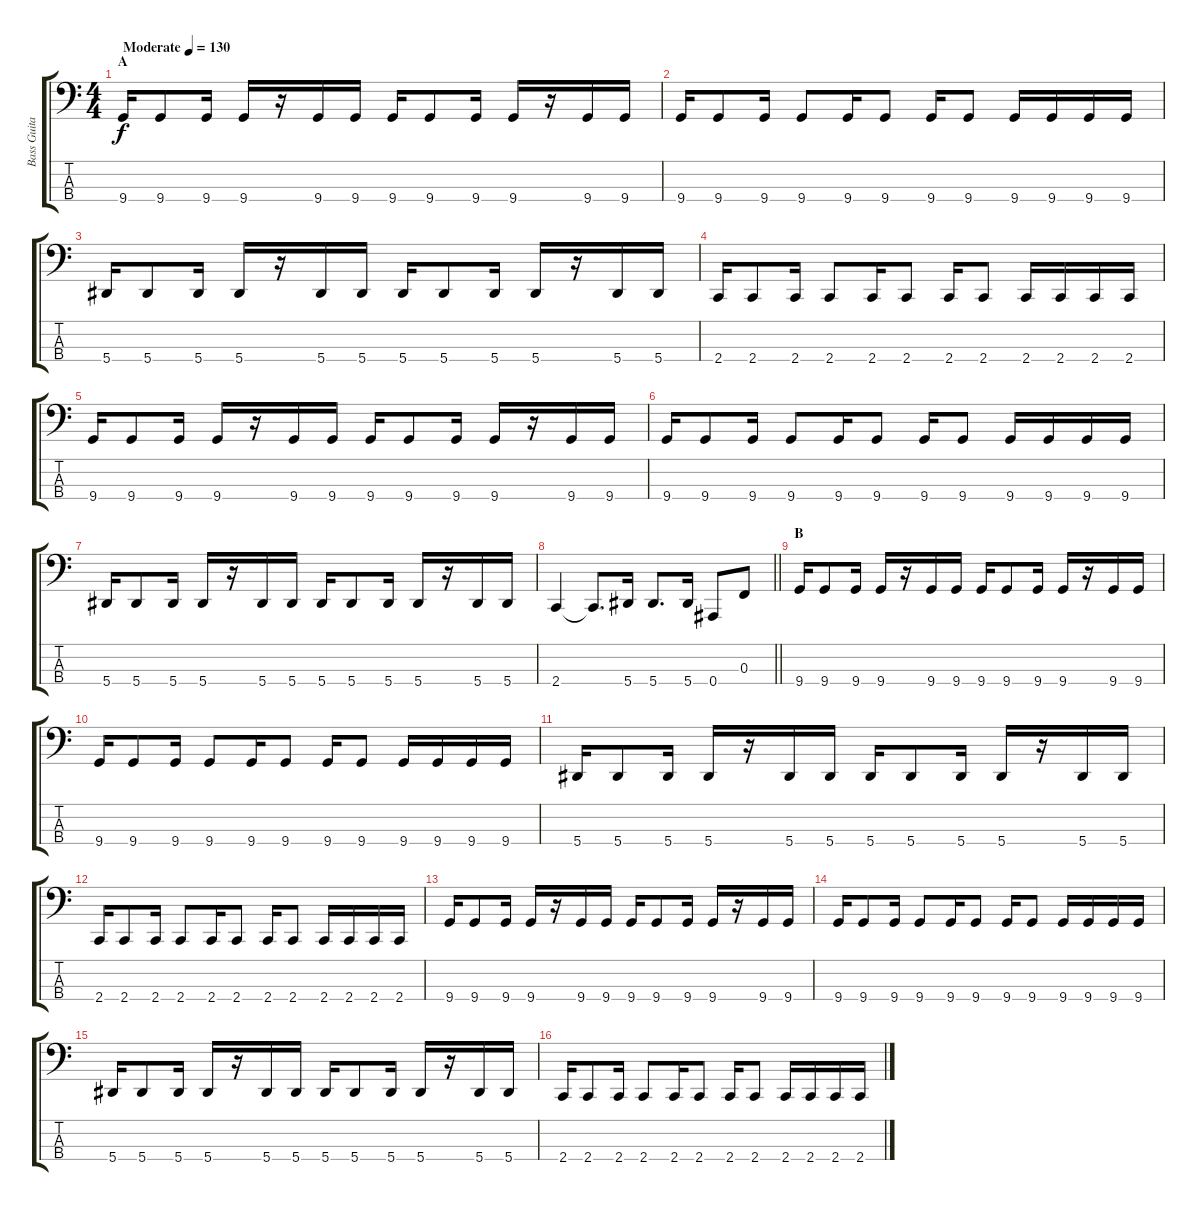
\track ("Bass Guitar: John Kis Gyevi" "Bass Guita") {instrument electricbasspick}
\staff {score tabs}
\tuning (Eb2 Bb1 F1 Bb0) {hide}
\ts (4 4)
\section ("" "A")
\tempo (130 "Moderate")
\clef f4
\ks c
9.4.16{dy f instrument electricbasspick} 9.4.8 9.4.16 9.4.16 r.16 9.4.16 9.4.16 9.4.16 9.4.8 9.4.16 9.4.16 r.16 9.4.16 9.4.16 |
9.4.16 9.4.8 9.4.16 9.4.8 9.4.16 9.4.8 9.4.16 9.4.8 9.4.16 9.4.16 9.4.16 9.4.16 |
5.4.16 5.4.8 5.4.16 5.4.16 r.16 5.4.16 5.4.16 5.4.16 5.4.8 5.4.16 5.4.16 r.16 5.4.16 5.4.16 |
2.4.16 2.4.8 2.4.16 2.4.8 2.4.16 2.4.8 2.4.16 2.4.8 2.4.16 2.4.16 2.4.16 2.4.16 |
9.4.16 9.4.8 9.4.16 9.4.16 r.16 9.4.16 9.4.16 9.4.16 9.4.8 9.4.16 9.4.16 r.16 9.4.16 9.4.16 |
9.4.16 9.4.8 9.4.16 9.4.8 9.4.16 9.4.8 9.4.16 9.4.8 9.4.16 9.4.16 9.4.16 9.4.16 |
5.4.16 5.4.8 5.4.16 5.4.16 r.16 5.4.16 5.4.16 5.4.16 5.4.8 5.4.16 5.4.16 r.16 5.4.16 5.4.16 |
\barLineRight lightlight
2.4.4 2.4{t}.8{d} 5.4.16 5.4.8{d} 5.4.16 0.4.8 0.3.8 |
\section ("" "B")
9.4.16 9.4.8 9.4.16 9.4.16 r.16 9.4.16 9.4.16 9.4.16 9.4.8 9.4.16 9.4.16 r.16 9.4.16 9.4.16 |
9.4.16 9.4.8 9.4.16 9.4.8 9.4.16 9.4.8 9.4.16 9.4.8 9.4.16 9.4.16 9.4.16 9.4.16 |
5.4.16 5.4.8 5.4.16 5.4.16 r.16 5.4.16 5.4.16 5.4.16 5.4.8 5.4.16 5.4.16 r.16 5.4.16 5.4.16 |
2.4.16 2.4.8 2.4.16 2.4.8 2.4.16 2.4.8 2.4.16 2.4.8 2.4.16 2.4.16 2.4.16 2.4.16 |
9.4.16 9.4.8 9.4.16 9.4.16 r.16 9.4.16 9.4.16 9.4.16 9.4.8 9.4.16 9.4.16 r.16 9.4.16 9.4.16 |
9.4.16 9.4.8 9.4.16 9.4.8 9.4.16 9.4.8 9.4.16 9.4.8 9.4.16 9.4.16 9.4.16 9.4.16 |
5.4.16 5.4.8 5.4.16 5.4.16 r.16 5.4.16 5.4.16 5.4.16 5.4.8 5.4.16 5.4.16 r.16 5.4.16 5.4.16 |
2.4.16 2.4.8 2.4.16 2.4.8 2.4.16 2.4.8 2.4.16 2.4.8 2.4.16 2.4.16 2.4.16 2.4.16
